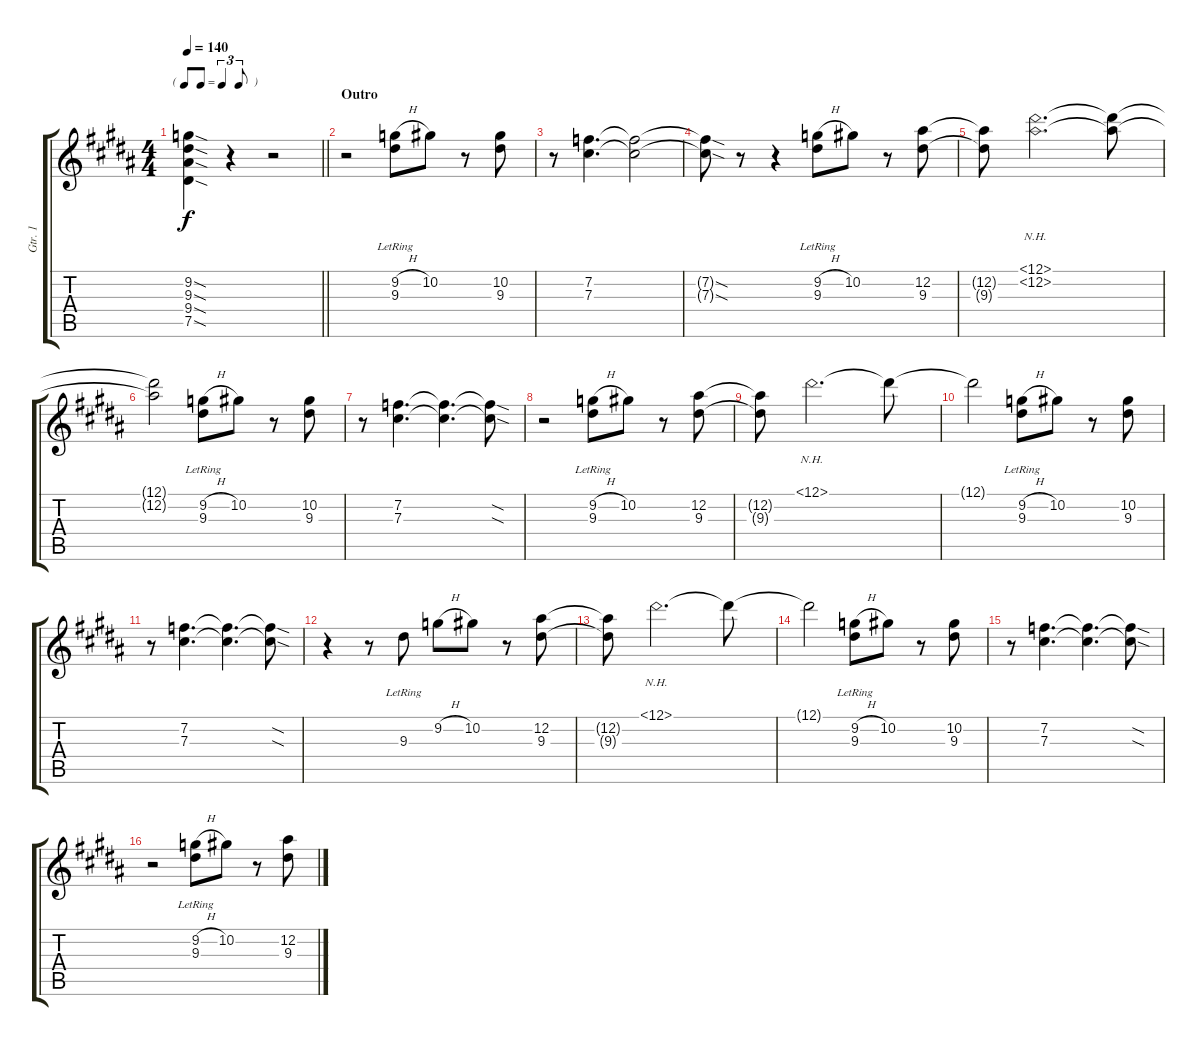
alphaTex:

\track ("Gtr. 1" "Gtr. 1") {instrument overdrivenguitar}
\staff {score tabs}
\tuning (Eb4 Bb3 Gb3 Db3 Ab2 Eb2) {hide}
\ts (4 4)
\tf triplet8th
\tempo 140
\clef g2
\barLineRight lightlight
\ks b
(9.2{sod t} 9.3{sod t} 9.4{sod t} 7.5{sod t}).4{dy f} r.4 r.2 |
\section ("" "Outro")
r.2{instrument overdrivenguitar} (9.2{h} 9.3{lr}).8 10.2.8 r.8 (10.2 9.3).8 |
r.8 (7.2 7.3).4{d} (7.2{t} 7.3{t}).2 |
(7.2{sod t} 7.3{sod t}).8 r.8 r.4 (9.2{h} 9.3{lr}).8 10.2.8 r.8 (12.2 9.3).8 |
(12.2{t} 9.3{t}).8 (12.1{nh} 12.2{nh}).2{d} (12.1{t} 12.2{t}).8 |
(12.1{t} 12.2{t}).2 (9.2{h} 9.3{lr}).8 10.2.8 r.8 (10.2 9.3).8 |
r.8 (7.2 7.3).4{d} (7.2{t} 7.3{t}).4{d} (7.2{sod t} 7.3{sod t}).8 |
r.2 (9.2{h} 9.3{lr}).8 10.2.8 r.8 (12.2 9.3).8 |
(12.2{t} 9.3{t}).8 12.1{nh}.2{d} 12.1{t}.8 |
12.1{t}.2 (9.2{h} 9.3{lr}).8 10.2.8 r.8 (10.2 9.3).8 |
r.8 (7.2 7.3).4{d} (7.2{t} 7.3{t}).4{d} (7.2{sod t} 7.3{sod t}).8 |
r.4 r.8 9.3{lr}.8 9.2{h}.8 10.2.8 r.8 (12.2 9.3).8 |
(12.2{t} 9.3{t}).8 12.1{nh}.2{d} 12.1{t}.8 |
12.1{t}.2{volume 6} (9.2{h} 9.3{lr}).8 10.2.8 r.8 (10.2 9.3).8 |
r.8 (7.2 7.3).4{d} (7.2{t} 7.3{t}).4{d} (7.2{sod t} 7.3{sod t}).8 |
r.2 (9.2{h} 9.3{lr}).8 10.2.8 r.8 (12.2 9.3).8
